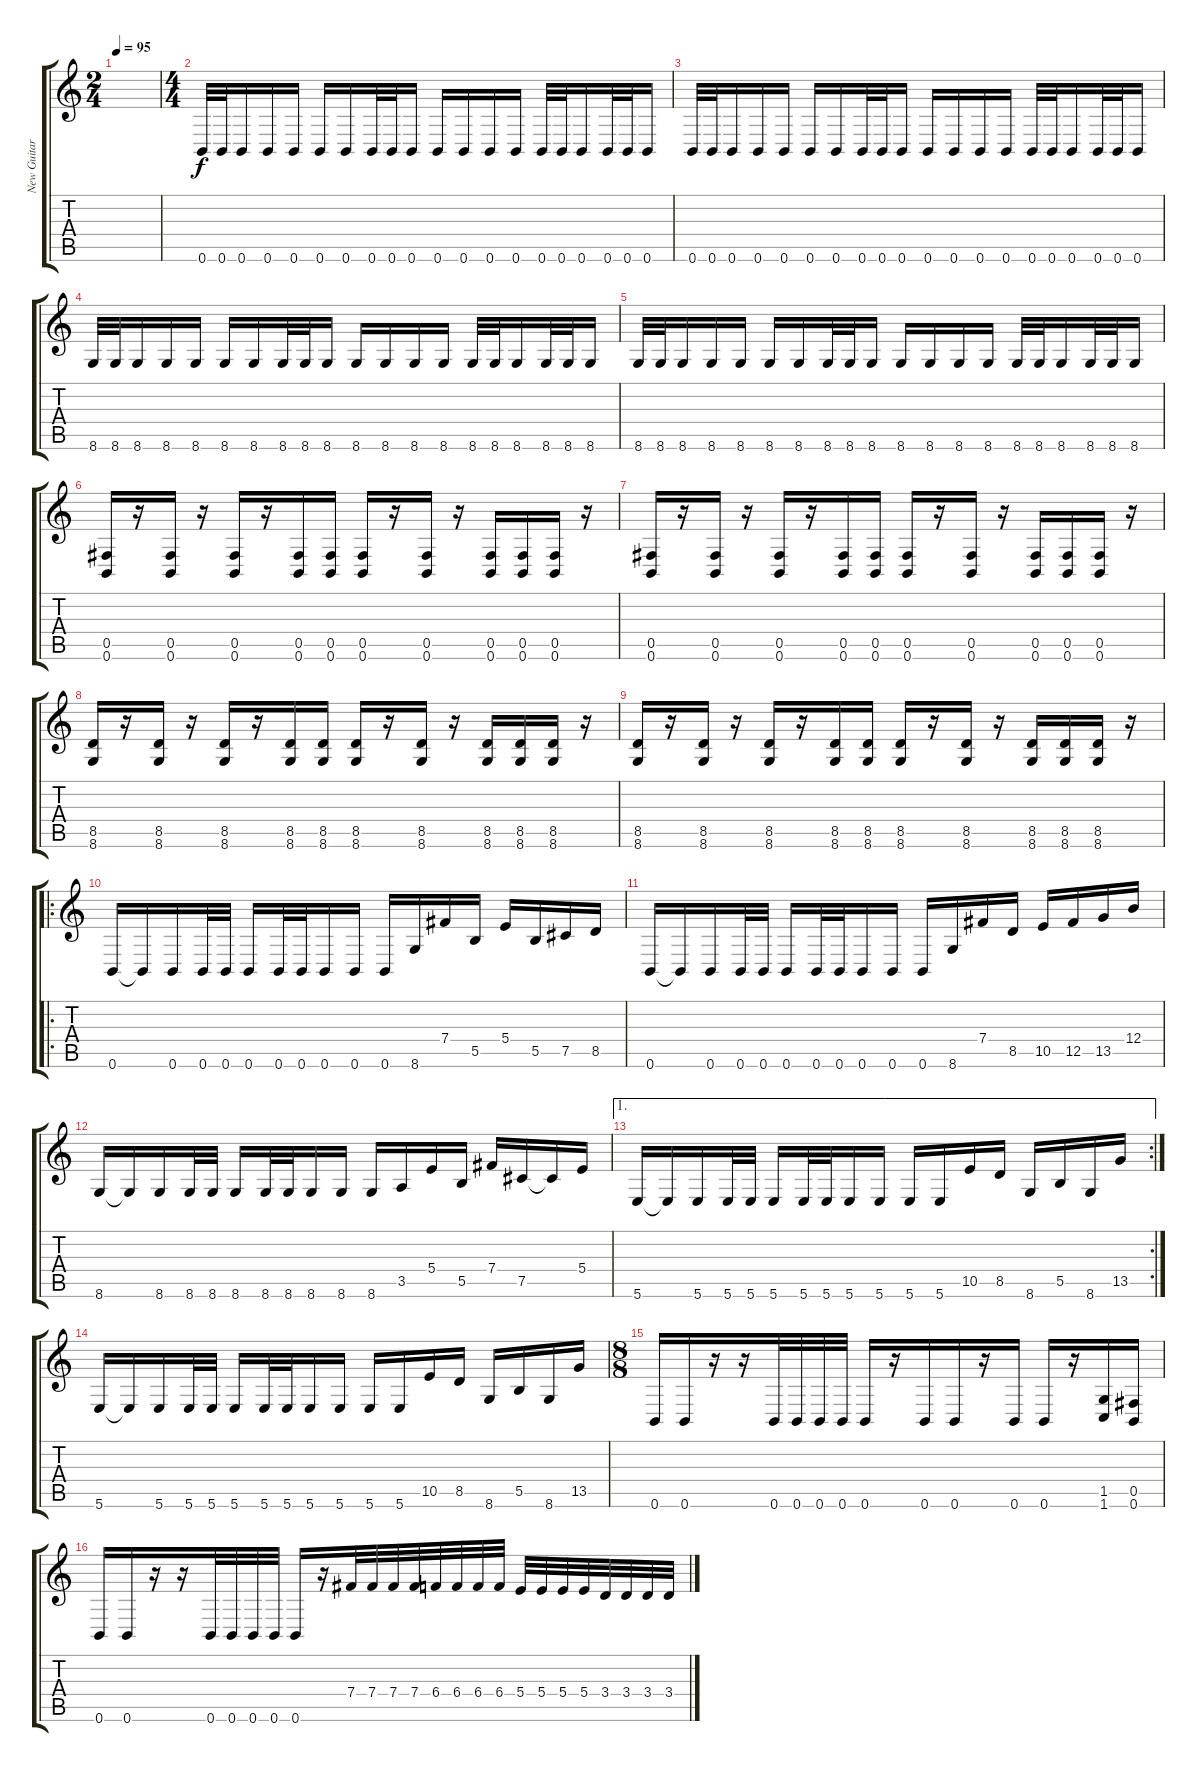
\track ("New Guitar" "New Guitar") {instrument distortionguitar}
\staff {score tabs}
\tuning (Db4 Ab3 E3 B2 Gb2 B1) {hide}
\ts (2 4)
\tempo 95
\clef g2
\ks c
|
\ts (4 4)
0.6.32 0.6.32 0.6.16 0.6.16 0.6.16 0.6.16 0.6.16 0.6.32 0.6.32 0.6.16 0.6.16 0.6.16 0.6.16 0.6.16 0.6.32 0.6.32 0.6.16 0.6.32 0.6.32 0.6.16 |
0.6.32 0.6.32 0.6.16 0.6.16 0.6.16 0.6.16 0.6.16 0.6.32 0.6.32 0.6.16 0.6.16 0.6.16 0.6.16 0.6.16 0.6.32 0.6.32 0.6.16 0.6.32 0.6.32 0.6.16 |
8.6.32 8.6.32 8.6.16 8.6.16 8.6.16 8.6.16 8.6.16 8.6.32 8.6.32 8.6.16 8.6.16 8.6.16 8.6.16 8.6.16 8.6.32 8.6.32 8.6.16 8.6.32 8.6.32 8.6.16 |
8.6.32 8.6.32 8.6.16 8.6.16 8.6.16 8.6.16 8.6.16 8.6.32 8.6.32 8.6.16 8.6.16 8.6.16 8.6.16 8.6.16 8.6.32 8.6.32 8.6.16 8.6.32 8.6.32 8.6.16 |
(0.5 0.6).16 r.16 (0.5 0.6).16 r.16 (0.5 0.6).16 r.16 (0.5 0.6).16 (0.5 0.6).16 (0.5 0.6).16 r.16 (0.5 0.6).16 r.16 (0.5 0.6).16 (0.5 0.6).16 (0.5 0.6).16 r.16 |
(0.5 0.6).16 r.16 (0.5 0.6).16 r.16 (0.5 0.6).16 r.16 (0.5 0.6).16 (0.5 0.6).16 (0.5 0.6).16 r.16 (0.5 0.6).16 r.16 (0.5 0.6).16 (0.5 0.6).16 (0.5 0.6).16 r.16 |
(8.5 8.6).16 r.16 (8.5 8.6).16 r.16 (8.5 8.6).16 r.16 (8.5 8.6).16 (8.5 8.6).16 (8.5 8.6).16 r.16 (8.5 8.6).16 r.16 (8.5 8.6).16 (8.5 8.6).16 (8.5 8.6).16 r.16 |
(8.5 8.6).16 r.16 (8.5 8.6).16 r.16 (8.5 8.6).16 r.16 (8.5 8.6).16 (8.5 8.6).16 (8.5 8.6).16 r.16 (8.5 8.6).16 r.16 (8.5 8.6).16 (8.5 8.6).16 (8.5 8.6).16 r.16 |
\ro
0.6.16 0.6{t}.16 0.6.16 0.6.32 0.6.32 0.6.16 0.6.32 0.6.32 0.6.16 0.6.16 0.6.16 8.6.16 7.4.16 5.5.16 5.4.16 5.5.16 7.5.16 8.5.16 |
0.6.16 0.6{t}.16 0.6.16 0.6.32 0.6.32 0.6.16 0.6.32 0.6.32 0.6.16 0.6.16 0.6.16 8.6.16 7.4.16 8.5.16 10.5.16 12.5.16 13.5.16 12.4.16 |
8.6.16 8.6{t}.16 8.6.16 8.6.32 8.6.32 8.6.16 8.6.32 8.6.32 8.6.16 8.6.16 8.6.16 3.5.16 5.4.16 5.5.16 7.4.16 7.5.16 7.5{t}.16 5.4.16 |
\ae 1
\rc 2
5.6.16 5.6{t}.16 5.6.16 5.6.32 5.6.32 5.6.16 5.6.32 5.6.32 5.6.16 5.6.16 5.6.16 5.6.16 10.5.16 8.5.16 8.6.16 5.5.16 8.6.16 13.5.16 |
5.6.16 5.6{t}.16 5.6.16 5.6.32 5.6.32 5.6.16 5.6.32 5.6.32 5.6.16 5.6.16 5.6.16 5.6.16 10.5.16 8.5.16 8.6.16 5.5.16 8.6.16 13.5.16 |
\ts (8 8)
0.6.16 0.6.16 r.16 r.16 0.6.32 0.6.32 0.6.32 0.6.32 0.6.16 r.16 0.6.16 0.6.16 r.16 0.6.16 0.6.16 r.16 (1.5 1.6).16 (0.5 0.6).16 |
0.6.16 0.6.16 r.16 r.16 0.6.32 0.6.32 0.6.32 0.6.32 0.6.16 r.16 7.4.32 7.4.32 7.4.32 7.4.32 6.4.32 6.4.32 6.4.32 6.4.32 5.4.32 5.4.32 5.4.32 5.4.32 3.4.32 3.4.32 3.4.32 3.4.32
